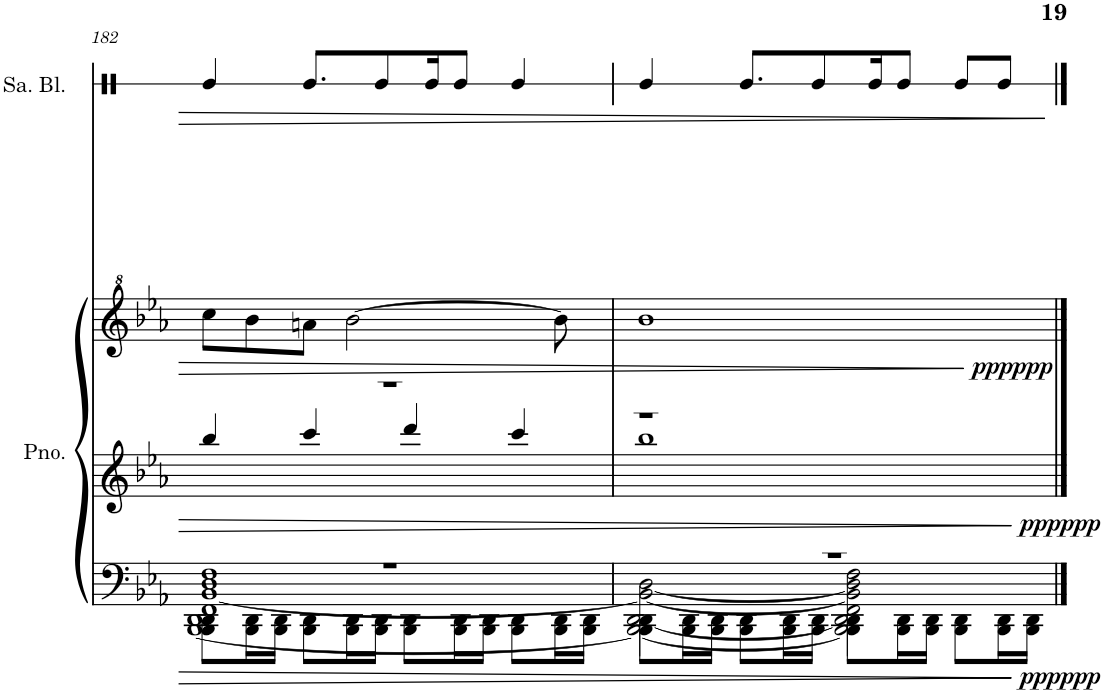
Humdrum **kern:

**kern	**kern	**kern	**kern
*part2	*part2	*part2	*part1
*staff4	*staff3	*staff2	*staff1
*I"钢琴	*	*	*I"沙锤块
!!LO:PB:g=z
*clefF4	*clefG2	*clefG^2	*clefX
*k[b-e-a-]	*k[b-e-a-]	*k[b-e-a-]	*k[]
*M4/4	*M4/4	*M4/4	*M4/4
=182	=182	=182	=182
*^	*^	*	*
*	*^	*	*	*	*
[1BBB- 1DD 1FF [1BB- 1D 1F	8BBB-\ 8DD\L	1r	1r	4bb-/	8ccc\L	4Re/
.	16BBB-\ 16DD\L	.	.	.	8bb-\	.
.	16BBB-\ 16DD\JJ	.	.	.	.	.
.	8BBB-\ 8DD\L	.	.	4ccc/	8aan\J	8.Re/L
.	16BBB-\ 16DD\L	.	.	.	[2bb-\	.
.	16BBB-\ 16DD\JJ	.	.	.	.	8Re/
.	8BBB-\ 8DD\L	.	.	4ddd/	.	.
.	.	.	.	.	.	16Re/K
.	16BBB-\ 16DD\L	.	.	.	.	8Re/J
.	16BBB-\ 16DD\JJ	.	.	.	.	.
.	8BBB-\ 8DD\L	.	.	4ccc/	.	4Re/
.	16BBB-\ 16DD\L	.	.	.	8bb-\]	.
.	16BBB-\ 16DD\JJ	.	.	.	.	.
=183	=183	=183	=183	=183	=183	=183
2BBB-\_ [2DD\ 2BB-\_ [2D\	8BBB-\ 8DD\L	1r	1r	1bb-	1bb-	4Re/
.	16BBB-\ 16DD\L	.	.	.	.	.
.	16BBB-\ 16DD\JJ	.	.	.	.	.
.	8BBB-\ 8DD\L	.	.	.	.	8.Re/L
.	16BBB-\ 16DD\L	.	.	.	.	.
.	16BBB-\ 16DD\JJ	.	.	.	.	8Re/
2BBB-\] 2DD\] 2FF\ 2BB-\] 2D\] 2F\	8BBB-\ 8DD\L	.	.	.	.	.
.	.	.	.	.	.	16Re/K
.	16BBB-\ 16DD\L	.	.	.	.	8Re/J
.	16BBB-\ 16DD\JJ	.	.	.	.	.
.	8BBB-\ 8DD\L	.	.	.	.	8Re/L
.	16BBB-\ 16DD\L	.	.	.	.	8Re/J
.	16BBB-\ 16DD\JJ	.	.	.	.	.
*v	*v	*v	*	*	*	*
*	*v	*v	*	*
==	==	==	==
*-	*-	*-	*-
